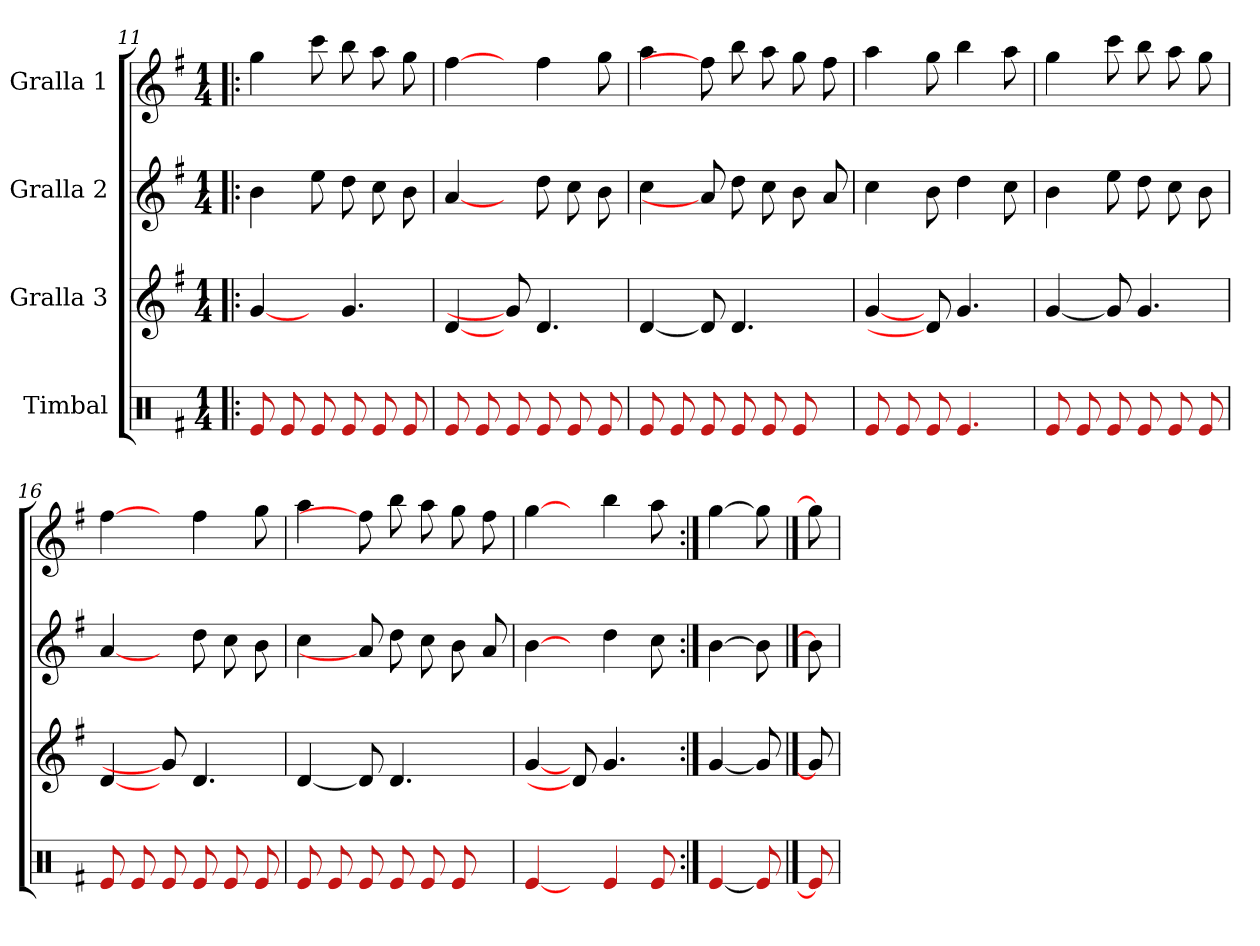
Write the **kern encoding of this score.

**kern	**kern	**kern	**kern
*part4	*part3	*part2	*part1
*staff4	*staff3	*staff2	*staff1
*I"Timbal	*I"Gralla 3	*I"Gralla 2	*I"Gralla 1
*clefX	*clefG2	*clefG2	*clefG2
*k[f#]	*k[f#]	*k[f#]	*k[f#]
*M1/4	*M1/4	*M1/4	*M1/4
=11!|:	=11!|:	=11!|:	=11!|:
8e	[4g	4b	4gg
8e	.	.	.
8e	8ryy	8ee	8ccc
8e	4.g	8dd	8bb
8e	.	8cc	8aa
8e	.	8b	8gg
=12	=12	=12	=12
8e	[4d	[4a	[4ff#
8e	.	.	.
8e	8g]	8ryy	8ryy
8e	4.d	8dd	4ff#
8e	.	8cc	.
8e	.	8b	8gg
=13	=13	=13	=13
8e	[4d	4cc	4aa
8e	.	.	.
8e	8d]	8a]	8ff#]
8e	4.d	8dd	8bb
8e	.	8cc	8aa
8e	.	8b	8gg
8ryy	8ryy	8a	8ff#
=14	=14	=14	=14
8e	[4g	4cc	4aa
8e	.	.	.
8e	8d]	8b	8gg
4.e	4.g	4dd	4bb
.	.	8cc	8aa
=15	=15	=15	=15
8e	[4g	4b	4gg
8e	.	.	.
8e	8g]	8ee	8ccc
8e	4.g	8dd	8bb
8e	.	8cc	8aa
8e	.	8b	8gg
=16	=16	=16	=16
8e	[4d	[4a	[4ff#
8e	.	.	.
8e	8g]	8ryy	8ryy
8e	4.d	8dd	4ff#
8e	.	8cc	.
8e	.	8b	8gg
=17	=17	=17	=17
8e	[4d	4cc	4aa
8e	.	.	.
8e	8d]	8a]	8ff#]
8e	4.d	8dd	8bb
8e	.	8cc	8aa
8e	.	8b	8gg
8ryy	8ryy	8a	8ff#
=18	=18	=18	=18
[4e	[4g	[4b	[4gg
8ryy	8d]	8ryy	8ryy
4e	4.g	4dd	4bb
8e	.	8cc	8aa
=19:|!	=19:|!	=19:|!	=19:|!
[4e	[4g	[4b	[4gg
8e]	8g]	8b]	8gg]
==20	==20	==20	==20
8e]	8g]	8b]	8gg]
=	=	=	=
*-	*-	*-	*-
